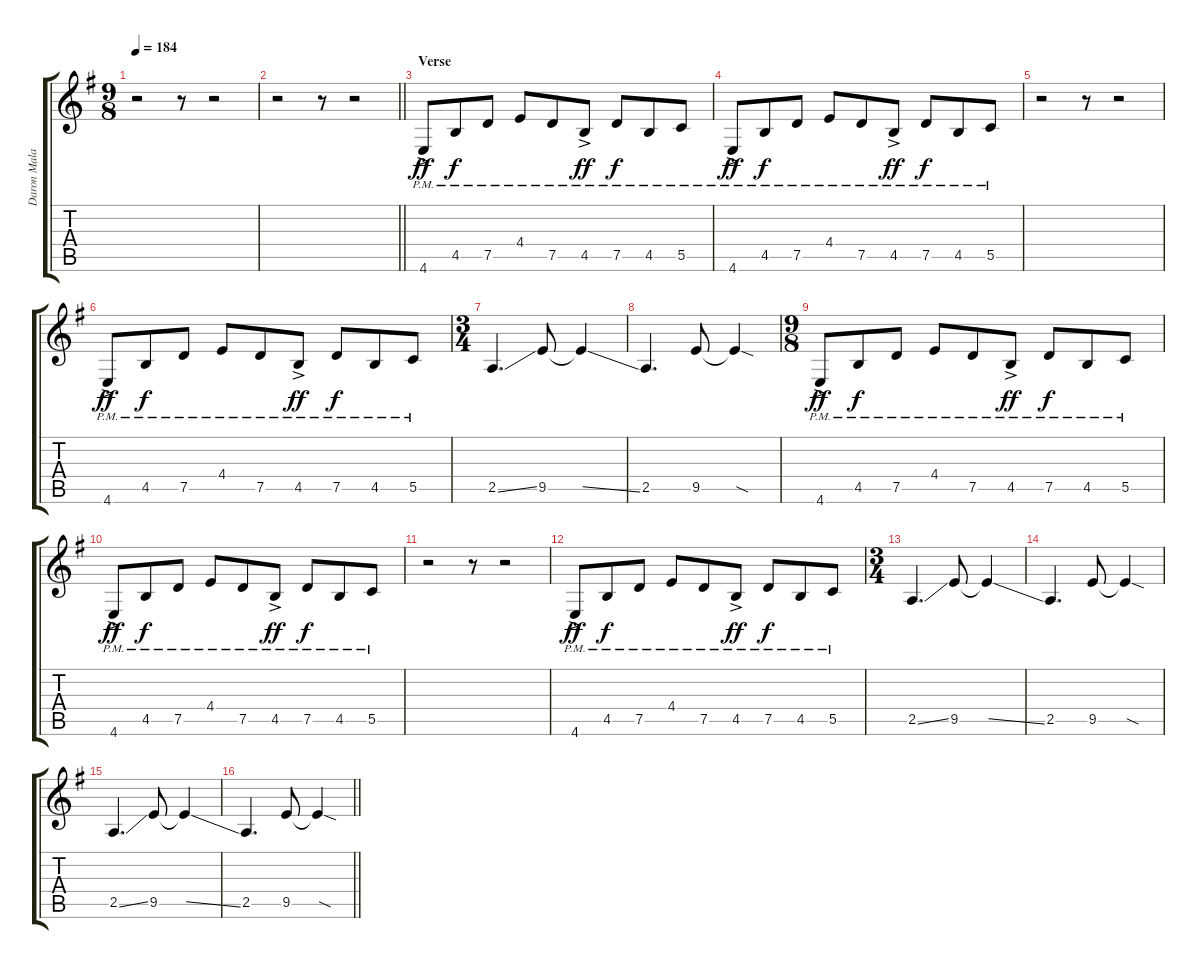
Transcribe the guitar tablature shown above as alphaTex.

\track ("Daron Malakian [Guitar 4]" "Daron Mala") {instrument distortionguitar}
\staff {score tabs}
\tuning (D4 A3 F3 C3 G2 C2) {hide}
\ts (9 8)
\tempo 184
\clef g2
\ks eminor
r.2{dy ff} r.8 r.2 |
\barLineRight lightlight
r.2 r.8 r.2 |
\section ("" "Verse")
4.6{ac pm}.8 4.5{pm}.8{dy f} 7.5{pm}.8 4.4{pm}.8 7.5{pm}.8 4.5{ac pm}.8{dy ff} 7.5{pm}.8{dy f} 4.5{pm}.8 5.5{pm}.8 |
4.6{ac pm}.8{dy ff} 4.5{pm}.8{dy f} 7.5{pm}.8 4.4{pm}.8 7.5{pm}.8 4.5{ac pm}.8{dy ff} 7.5{pm}.8{dy f} 4.5{pm}.8 5.5{pm}.8 |
r.2 r.8 r.2 |
4.6{ac pm}.8{dy ff} 4.5{pm}.8{dy f} 7.5{pm}.8 4.4{pm}.8 7.5{pm}.8 4.5{ac pm}.8{dy ff} 7.5{pm}.8{dy f} 4.5{pm}.8 5.5{pm}.8 |
\ts (3 4)
2.5{ss}.4{d} 9.5.8 9.5{ss t}.4 |
2.5.4{d} 9.5.8 9.5{sod t}.4 |
\ts (9 8)
4.6{ac pm}.8{dy ff} 4.5{pm}.8{dy f} 7.5{pm}.8 4.4{pm}.8 7.5{pm}.8 4.5{ac pm}.8{dy ff} 7.5{pm}.8{dy f} 4.5{pm}.8 5.5{pm}.8 |
4.6{ac pm}.8{dy ff} 4.5{pm}.8{dy f} 7.5{pm}.8 4.4{pm}.8 7.5{pm}.8 4.5{ac pm}.8{dy ff} 7.5{pm}.8{dy f} 4.5{pm}.8 5.5{pm}.8 |
r.2 r.8 r.2 |
4.6{ac pm}.8{dy ff} 4.5{pm}.8{dy f} 7.5{pm}.8 4.4{pm}.8 7.5{pm}.8 4.5{ac pm}.8{dy ff} 7.5{pm}.8{dy f} 4.5{pm}.8 5.5{pm}.8 |
\ts (3 4)
2.5{ss}.4{d} 9.5.8 9.5{ss t}.4 |
2.5.4{d} 9.5.8 9.5{sod t}.4 |
2.5{ss}.4{d} 9.5.8 9.5{ss t}.4 |
\barLineRight lightlight
2.5.4{d} 9.5.8 9.5{sod t}.4
